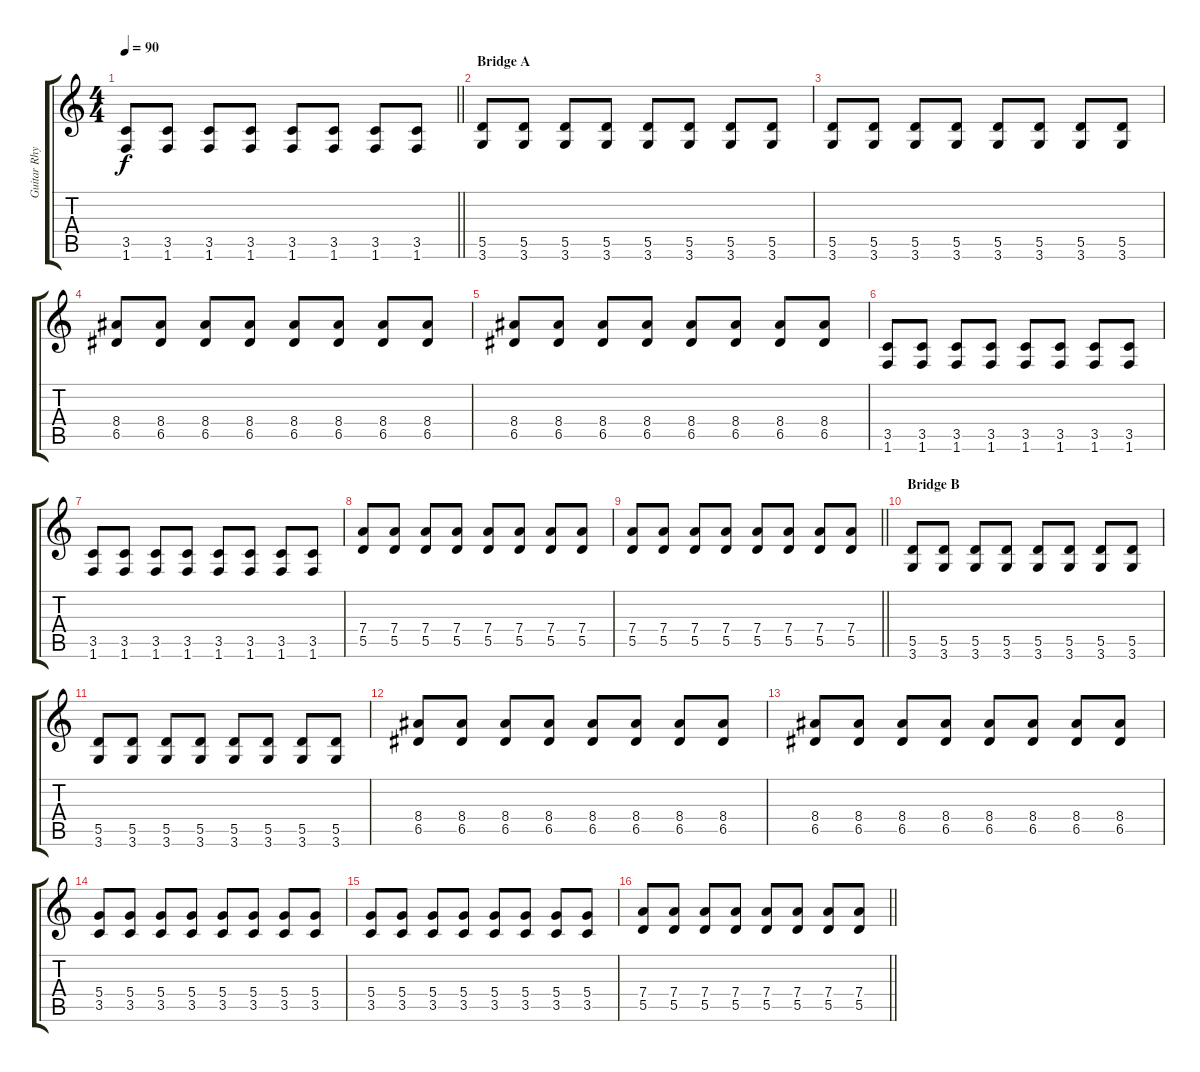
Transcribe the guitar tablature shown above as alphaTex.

\track ("Guitar Rhythm" "Guitar Rhy") {instrument distortionguitar}
\staff {score tabs}
\tuning (E4 B3 G3 D3 A2 E2) {hide}
\ts (4 4)
\tempo 90
\clef g2
\barLineRight lightlight
\ks c
(3.5 1.6).8{dy f} (3.5 1.6).8 (3.5 1.6).8 (3.5 1.6).8 (3.5 1.6).8 (3.5 1.6).8 (3.5 1.6).8 (3.5 1.6).8 |
\section ("" "Bridge A")
(5.5 3.6).8 (5.5 3.6).8 (5.5 3.6).8 (5.5 3.6).8 (5.5 3.6).8 (5.5 3.6).8 (5.5 3.6).8 (5.5 3.6).8 |
(5.5 3.6).8 (5.5 3.6).8 (5.5 3.6).8 (5.5 3.6).8 (5.5 3.6).8 (5.5 3.6).8 (5.5 3.6).8 (5.5 3.6).8 |
(8.4 6.5).8 (8.4 6.5).8 (8.4 6.5).8 (8.4 6.5).8 (8.4 6.5).8 (8.4 6.5).8 (8.4 6.5).8 (8.4 6.5).8 |
(8.4 6.5).8 (8.4 6.5).8 (8.4 6.5).8 (8.4 6.5).8 (8.4 6.5).8 (8.4 6.5).8 (8.4 6.5).8 (8.4 6.5).8 |
(3.5 1.6).8 (3.5 1.6).8 (3.5 1.6).8 (3.5 1.6).8 (3.5 1.6).8 (3.5 1.6).8 (3.5 1.6).8 (3.5 1.6).8 |
(3.5 1.6).8 (3.5 1.6).8 (3.5 1.6).8 (3.5 1.6).8 (3.5 1.6).8 (3.5 1.6).8 (3.5 1.6).8 (3.5 1.6).8 |
(7.4 5.5).8 (7.4 5.5).8 (7.4 5.5).8 (7.4 5.5).8 (7.4 5.5).8 (7.4 5.5).8 (7.4 5.5).8 (7.4 5.5).8 |
\barLineRight lightlight
(7.4 5.5).8 (7.4 5.5).8 (7.4 5.5).8 (7.4 5.5).8 (7.4 5.5).8 (7.4 5.5).8 (7.4 5.5).8 (7.4 5.5).8 |
\section ("" "Bridge B")
(5.5 3.6).8 (5.5 3.6).8 (5.5 3.6).8 (5.5 3.6).8 (5.5 3.6).8 (5.5 3.6).8 (5.5 3.6).8 (5.5 3.6).8 |
(5.5 3.6).8 (5.5 3.6).8 (5.5 3.6).8 (5.5 3.6).8 (5.5 3.6).8 (5.5 3.6).8 (5.5 3.6).8 (5.5 3.6).8 |
(8.4 6.5).8 (8.4 6.5).8 (8.4 6.5).8 (8.4 6.5).8 (8.4 6.5).8 (8.4 6.5).8 (8.4 6.5).8 (8.4 6.5).8 |
(8.4 6.5).8 (8.4 6.5).8 (8.4 6.5).8 (8.4 6.5).8 (8.4 6.5).8 (8.4 6.5).8 (8.4 6.5).8 (8.4 6.5).8 |
(5.4 3.5).8 (5.4 3.5).8 (5.4 3.5).8 (5.4 3.5).8 (5.4 3.5).8 (5.4 3.5).8 (5.4 3.5).8 (5.4 3.5).8 |
(5.4 3.5).8 (5.4 3.5).8 (5.4 3.5).8 (5.4 3.5).8 (5.4 3.5).8 (5.4 3.5).8 (5.4 3.5).8 (5.4 3.5).8 |
\barLineRight lightlight
(7.4 5.5).8 (7.4 5.5).8 (7.4 5.5).8 (7.4 5.5).8 (7.4 5.5).8 (7.4 5.5).8 (7.4 5.5).8 (7.4 5.5).8
